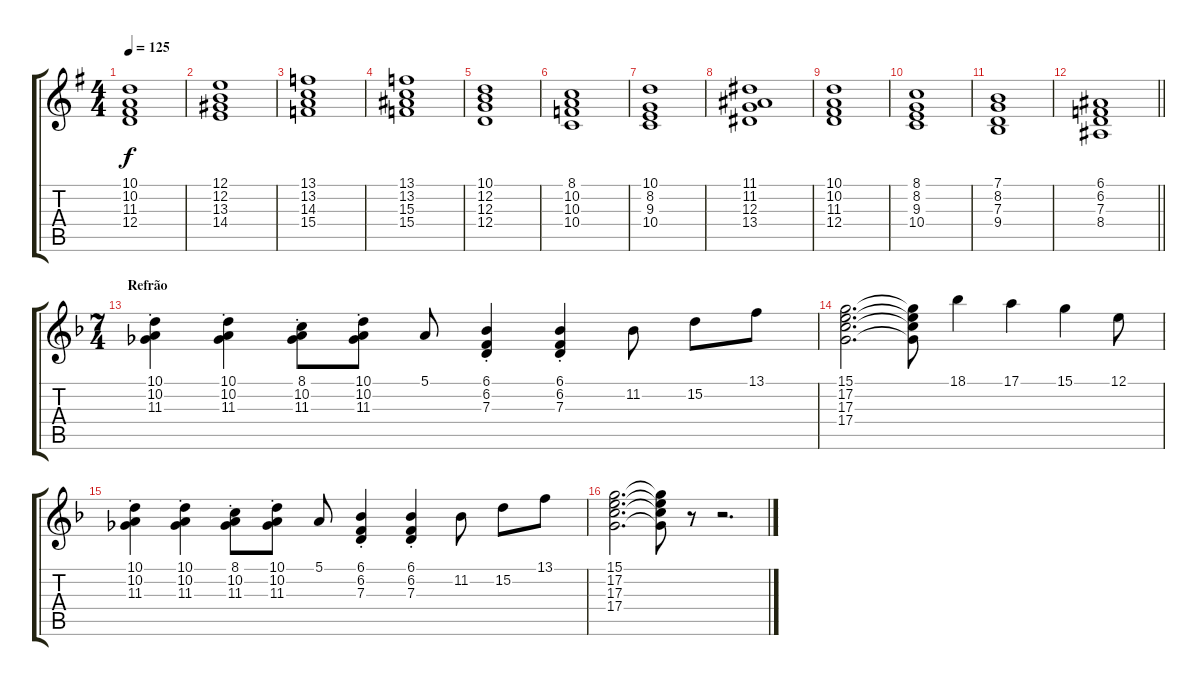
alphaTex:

\track "" {instrument stringensemble1}
\staff {score tabs}
\tuning (E4 B3 G3 D3 A2 E2) {hide}
\ts (4 4)
\tempo 125
\clef g2
\ks eminor
(10.1 10.2 11.3 12.4).1{dy f} |
(12.1 12.2 13.3 14.4).1 |
(13.1 13.2 14.3 15.4).1 |
(13.1 13.2 15.3 15.4).1 |
(10.1 12.2 12.3 12.4).1 |
(8.1 10.2 10.3 10.4).1 |
(10.1 8.2 9.3 10.4).1 |
(11.1 11.2 12.3 13.4).1 |
(10.1 10.2 11.3 12.4).1 |
(8.1 8.2 9.3 10.4).1 |
(7.1 8.2 7.3 9.4).1 |
\barLineRight lightlight
(6.1 6.2 7.3 8.4).1 |
\ts (7 4)
\section ("" "Refrão")
\ks dminor
(10.1{st} 10.2{st} 11.3{st}).4{volume 13} (10.1{st} 10.2{st} 11.3{st}).4 (8.1{st} 10.2{st} 11.3{st}).8 (10.1{st} 10.2{st} 11.3{st}).8 5.1.8 (6.1{st} 6.2{st} 7.3{st}).4 (6.1{st} 6.2{st} 7.3{st}).4 11.2.8 15.2.8 13.1.8 |
(15.1 17.2 17.3 17.4).2{d} (15.1{t} 17.2{t} 17.3{t} 17.4{t}).8 18.1.4 17.1.4 15.1.4 12.1.8 |
(10.1{st} 10.2{st} 11.3{st}).4 (10.1{st} 10.2{st} 11.3{st}).4 (8.1{st} 10.2{st} 11.3{st}).8 (10.1{st} 10.2{st} 11.3{st}).8 5.1.8 (6.1{st} 6.2{st} 7.3{st}).4 (6.1{st} 6.2{st} 7.3{st}).4 11.2.8 15.2.8 13.1.8 |
(15.1 17.2 17.3 17.4).2{d} (15.1{t} 17.2{t} 17.3{t} 17.4{t}).8 r.8 r.2{d}
